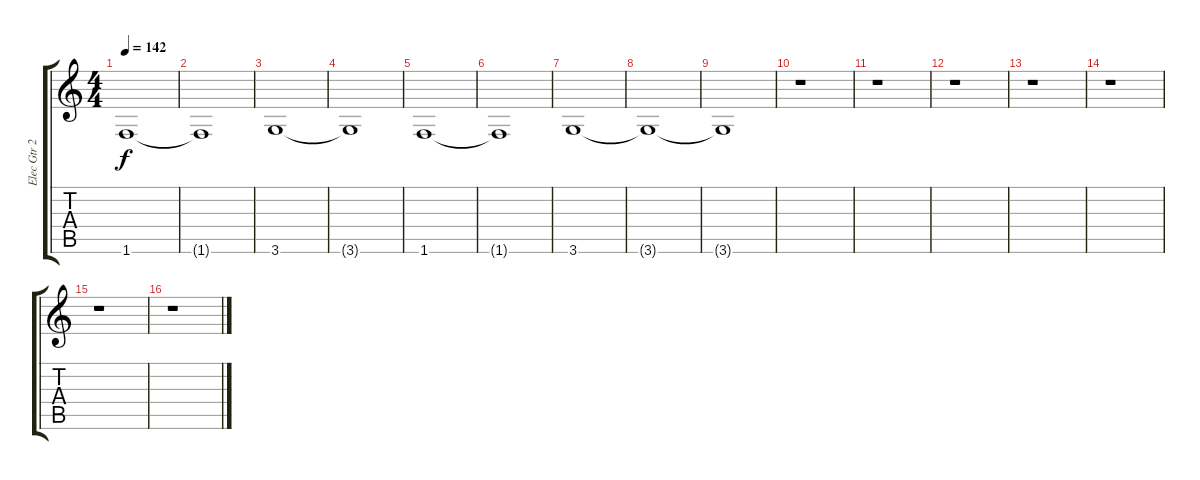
\track ("Elec Gtr 2" "Elec Gtr 2") {instrument overdrivenguitar}
\staff {score tabs}
\tuning (E4 B3 G3 D3 A2 E2) {hide}
\ts (4 4)
\tempo 142
\clef g2
\ks c
1.6.1{dy f volume 14} |
1.6{t}.1 |
3.6.1{volume 2} |
3.6{t}.1 |
1.6.1{volume 2} |
1.6{t}.1 |
3.6.1{volume 14} |
3.6{t}.1 |
3.6{t}.1 |
r.1 |
r.1 |
r.1 |
r.1 |
r.1 |
r.1 |
r.1
